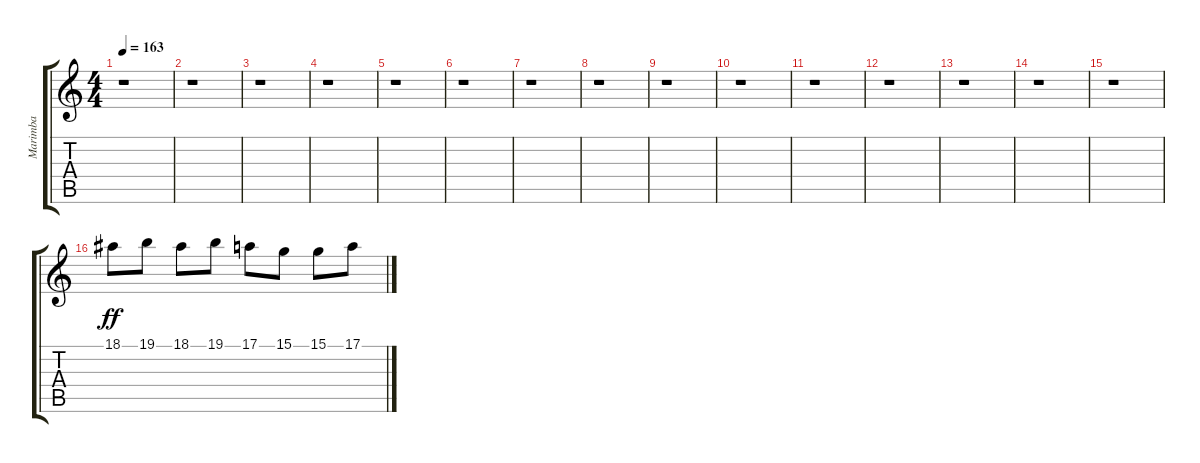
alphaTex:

\track ("Marimba" "Marimba") {instrument acousticgrandpiano}
\staff {score tabs}
\tuning (E4 B3 G3 D3 A2 E2) {hide}
\ts (4 4)
\tempo 163
\clef g2
\ks c
r.1{dy f} |
r.1 |
r.1 |
r.1 |
r.1 |
r.1 |
r.1 |
r.1 |
r.1 |
r.1 |
r.1 |
r.1 |
r.1 |
r.1 |
r.1 |
18.1.8{dy ff} 19.1.8 18.1.8 19.1.8 17.1.8 15.1.8 15.1.8 17.1.8
